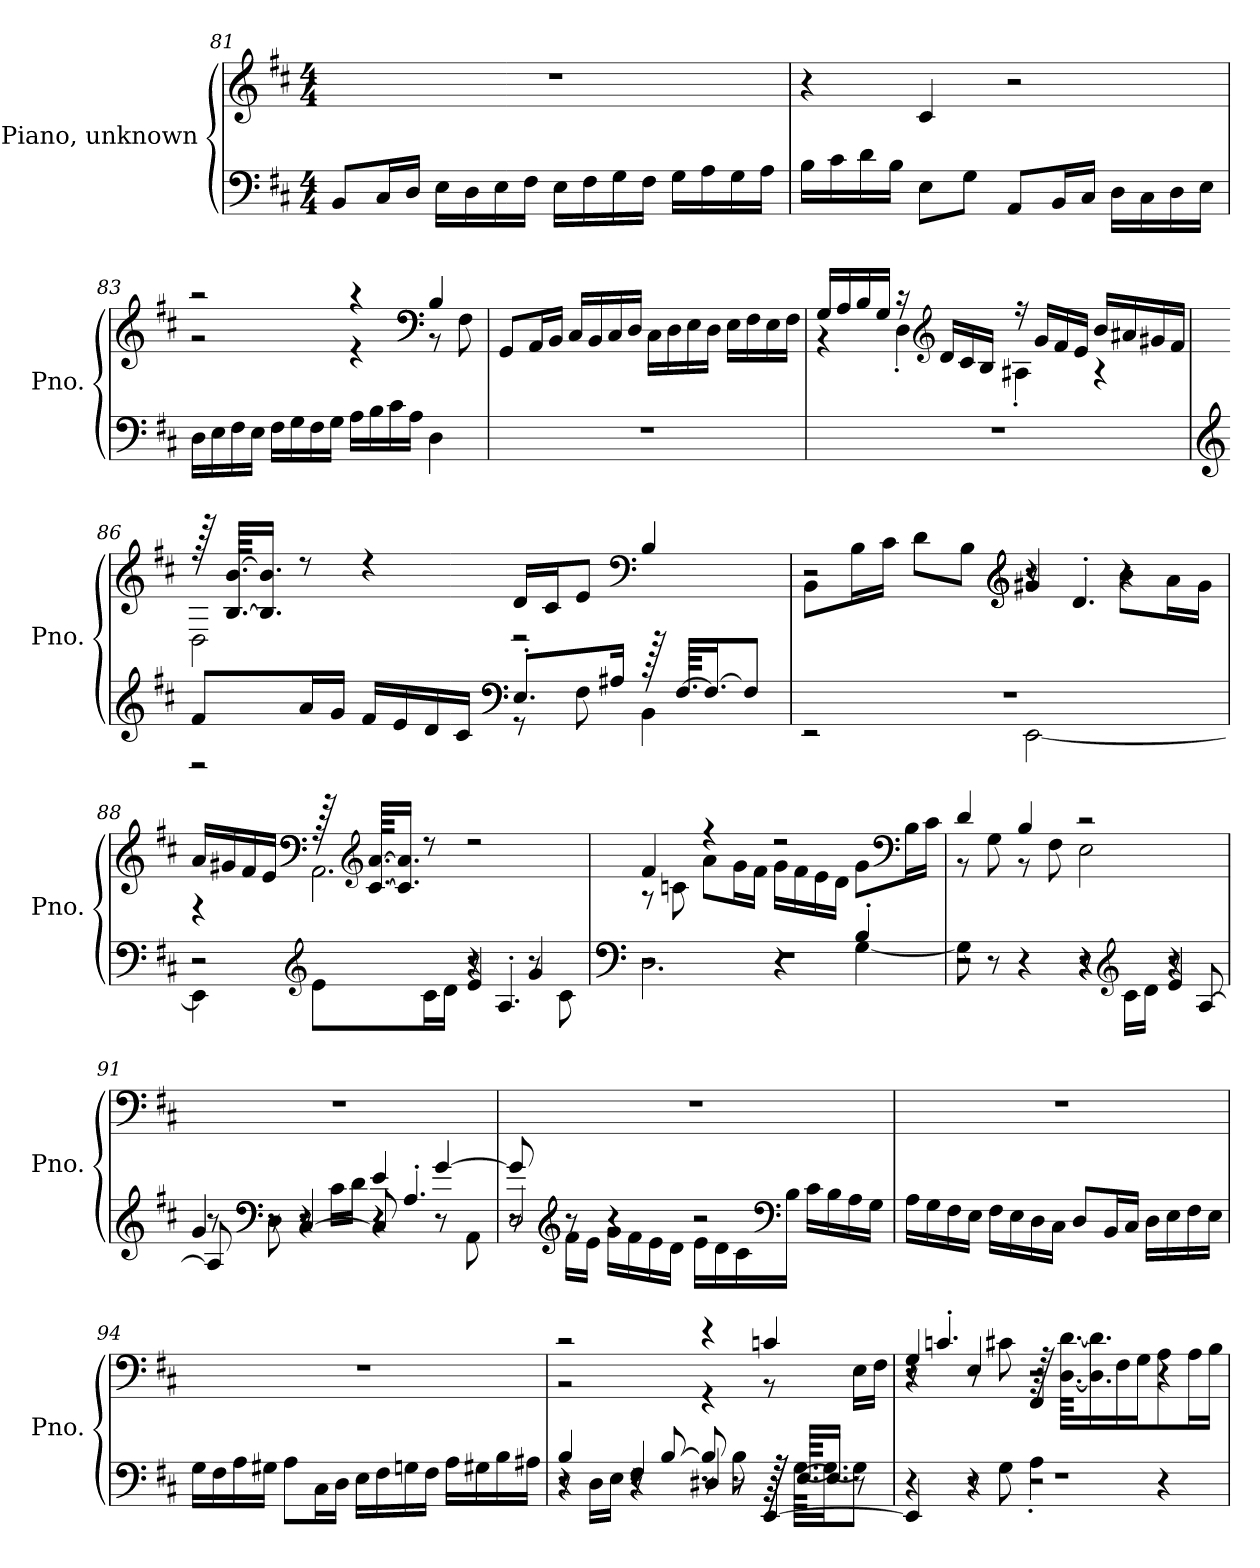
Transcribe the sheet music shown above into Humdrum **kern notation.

**kern	**kern
*part1	*part1
*staff2	*staff1
*I"Piano, unknown	*
*I'Pno.	*
!!LO:LB:g=z
*clefF4	*clefG2
*k[f#c#]	*k[f#c#]
*M4/4	*M4/4
=81	=81
8BB/L	1r
16C#/L	.
16D/JJ	.
16E\LL	.
16D\	.
16E\	.
16F#\JJ	.
16E\LL	.
16F#\	.
16G\	.
16F#\JJ	.
16G\LL	.
16A\	.
16G\	.
16A\JJ	.
=82	=82
16B\LL	4r
16c#\	.
16d\	.
16B\JJ	.
8E\L	4c#/
8G\J	.
8AA/L	2r
16BB/L	.
16C#/JJ	.
16D\LL	.
16C#\	.
16D\	.
16E\JJ	.
=83	=83
*	*^
16D\LL	2r	2r
16E\	.	.
16F#\	.	.
16E\JJ	.	.
16F#\LL	.	.
16G\	.	.
16F#\	.	.
16G\JJ	.	.
16A\LL	4r	4r
16B\	.	.
16c#\	.	.
16A\JJ	.	.
*	*clefF4	*
4D\	4B/	8r
.	.	8F#\
*	*v	*v
!!LO:PB:g=z
=84	=84
1r	8GG/L
.	16AA/L
.	16BB/JJ
.	16C#/LL
.	16BB/
.	16C#/
.	16D/JJ
.	16C#\LL
.	16D\
.	16E\
.	16D\JJ
.	16E\LL
.	16F#\
.	16E\
.	16F#\JJ
=85	=85
*	*^
1r	16G/LL	4r
.	16A/	.
.	16B/	.
.	16G/JJ	.
.	16r	4D'\
*	*clefG2	*
.	16d/LL	.
.	16c#/	.
.	16B/JJ	.
.	16r	4A#X'\
.	16g/LL	.
.	16f#/	.
.	16e/JJ	.
.	16b/LL	4r
.	16a#X/	.
.	16g#X/	.
.	16f#/JJ	.
!!LO:LB:g=z	!!
=86	=86	=86
*clefG2	*	*
*^	*	*
8f#/L	2r	128r	2D\
.	.	[64.B/ [64.b/KKLL	.
.	.	16.B/] 16.b/]JJ	.
16a/L	.	8r	.
16g/JJ	.	.	.
16f#/LL	.	4r	.
16e/	.	.	.
16d/	.	.	.
16c#/JJ	.	.	.
*clefF4	*	*	*
8.E'/L	8r	16d/LL	2r
.	.	16c#/J	.
.	8F#\	8e/J	.
16A#X/Jk	.	.	.
*	*	*clefF4	*
128r	4BB\	4B/	.
[64.F#/KKLL	.	.	.
16.F#/J_	.	.	.
8F#/J]	.	.	.
=87	=87	=87	=87
*	*	*	*^
1r	2r	2r	8BB\L	2r
.	.	.	16B\L	.
.	.	.	16c#\JJ	.
.	.	.	8d\L	.
.	.	.	8B\J	.
*	*	*clefG2	*	*
.	[2EE\	4g#X/	4r	8r
.	.	.	.	4.d'/
.	.	4r	8b\L	.
.	.	.	16a\L	.
.	.	.	16g#\JJ	.
*	*	*	*v	*v
!!LO:LB:g=z
=88	=88	=88	=88
*	*^	*	*
2r	4EE\]	2r	16a/LL	4r
.	.	.	16g#X/	.
.	.	.	16f#/	.
.	.	.	16e/JJ	.
*clefG2	*	*	*clefF4	*
.	8e\L	.	128r	2.AA\
*	*	*	*clefG2	*
.	.	.	[64.c#/ [64.a/KKLL	.
.	.	.	16.c#/] 16.a/]JJ	.
.	16c#\L	.	8r	.
.	16d\JJ	.	.	.
4e/	4r	8r	2r	.
.	.	4.A'/	.	.
4g/	8r	.	.	.
.	8c#\	.	.	.
=89	=89	=89	=89	=89
*clefF4	*	*	*	*
1r	2.D\	2r	4f#/	8r
.	.	.	.	8cn\
.	.	.	4r	8a\L
.	.	.	.	16g\L
.	.	.	.	16f#\JJ
.	.	4r	2r	16g\LL
.	.	.	.	16f#\
.	.	.	.	16e\
.	.	.	.	16d\JJ
.	[4G\	4B'/	.	8g\L
*	*	*	*clefF4	*
.	.	.	.	16B\L
.	.	.	.	16c\JJ
!!LO:LB:g=z	!!
=90	=90	=90	=90	=90
2r	8G\]	2r	4d/	8r
.	8r	.	.	8G\
.	4r	.	4B/	8r
.	.	.	.	8F#\
4r	8r	4r	2r	2E\
*clefG2	*	*	*	*
.	16c#\LL	.	.	.
.	16d\JJ	.	.	.
8r	4r	4e/	.	.
[8A/	.	.	.	.
*	*	*	*v	*v
=91	=91	=91	=91
8A/]	8r	4g/	1r
*clefF4	*	*	*
8r	8D\	.	.
4r	8r	[4C#/	.
.	16c#\LL	.	.
.	16d\JJ	.	.
4e/	4r	8C#/]	.
.	.	4.A'/	.
[4g/	8r	.	.
.	8AA\	.	.
=92	=92	=92	=92
8g/]	8r	2D/	1r
*clefG2	*	*	*
8r	16f#\LL	.	.
.	16e\JJ	.	.
4r	16g\LL	.	.
.	16f#\	.	.
.	16e\	.	.
.	16d\JJ	.	.
2r	16e\LL	2r	.
.	16d\	.	.
.	16c#\	.	.
*clefF4	*	*	*
.	16B\JJ	.	.
.	16c#\LL	.	.
.	16B\	.	.
.	16A\	.	.
.	16G\JJ	.	.
*v	*v	*v	*
!!LO:LB:g=z
=93	=93
16A\LL	1r
16G\	.
16F#\	.
16E\JJ	.
16F#\LL	.
16E\	.
16D\	.
16C#\JJ	.
8D/L	.
16BB/L	.
16C#/JJ	.
16D\LL	.
16E\	.
16F#\	.
16E\JJ	.
=94	=94
16G\LL	1r
16F#\	.
16A\	.
16G#X\JJ	.
8A\L	.
16C#\L	.
16D\JJ	.
16E\LL	.
16F#\	.
16Gn\	.
16F#\JJ	.
16A\LL	.
16G#X\	.
16B\	.
16A#X\JJ	.
!!LO:LB:g=z
=95	=95
*^	*^
*	*^	*	*
4r	8r	4B/	2r	2r
.	16D\LL	.	.	.
.	16E\JJ	.	.	.
8r	4r	4F#/	.	.
[8B/	.	.	.	.
8B/]	8r	4D#X/	4r	4r
8r	8B\	.	.	.
128r	128r	[4EE/	4cn/	8r
[64.E/KKLL	[64.G\KKLL	.	.	.
16.E/JJ]	16.G\J_	.	.	.
8r	8G\J]	.	.	16E\LL
.	.	.	.	16F#\JJ
=96	=96	=96	=96	=96
*	*	*	*	*^
1r	4r	4EE/]	8r	4r	4G/
.	.	.	4.cn'/	.	.
.	8r	4r	.	8r	4E/
.	8G\	.	.	8c#X\	.
.	4A'\	2r	2r	128r	4FF#'/
.	.	.	.	[64.D\ [64.d\KKLL	.
.	.	.	.	16.D\] 16.d\]	.
.	.	.	.	16F#\	.
.	.	.	.	16G\J	.
.	4r	.	.	8A\	4r
.	.	.	.	16A\L	.
.	.	.	.	16B\JJ	.
*v	*v	*v	*	*	*
*	*v	*v	*v
=	=
*-	*-
